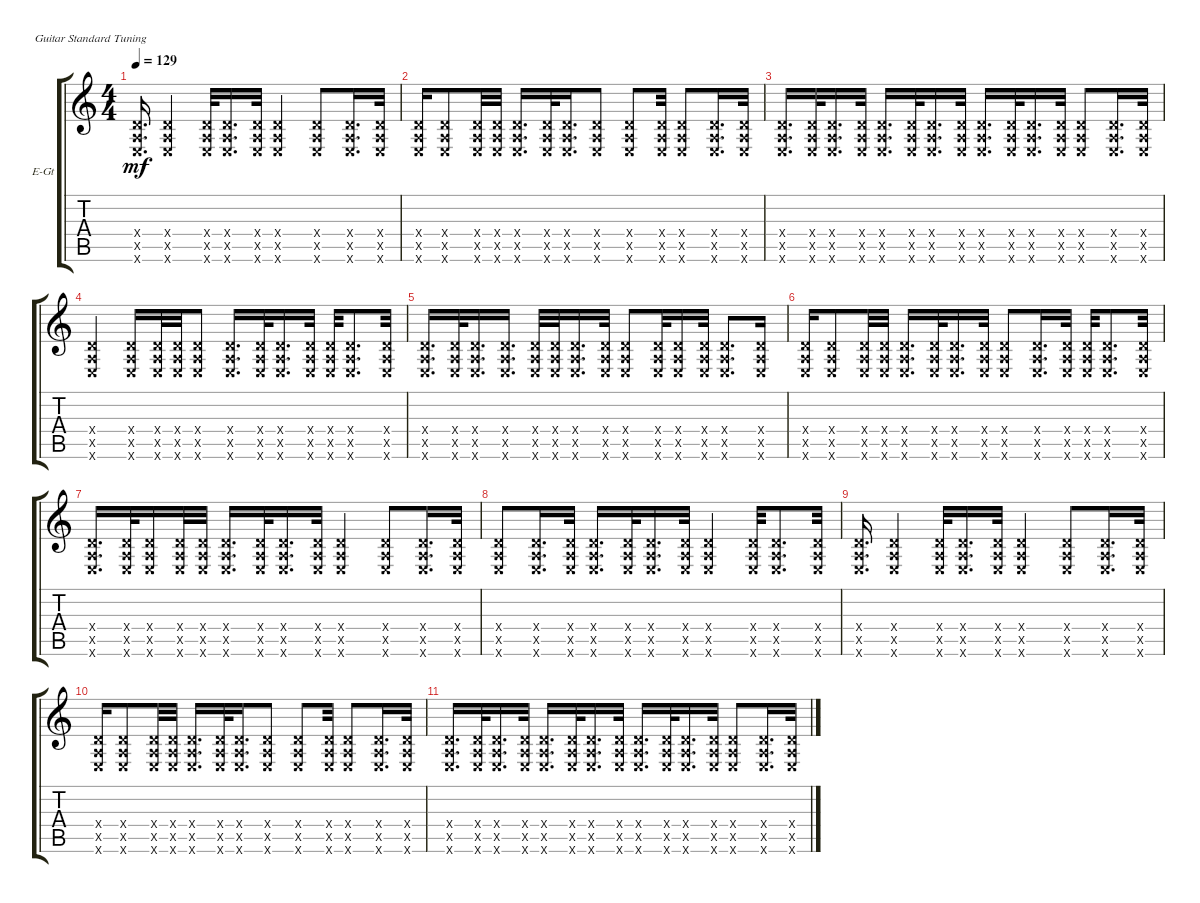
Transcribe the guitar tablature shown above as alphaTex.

\bracketExtendMode groupsimilarinstruments
\firstSystemTrackNameOrientation horizontal
\otherSystemsTrackNameOrientation horizontal
\track ("Electric Guitar" "E-Gt") {instrument overdrivenguitar}
\staff {score tabs}
\tuning (E4 B3 G3 D3 A2 E2)
\ts (4 4)
\tempo 129
\clef g2
\scale
0.333333
\ks c
(0.6{x} 0.5{x} 0.4{x}).16{d dy mf} (0.6{x} 0.5{x} 0.4{x}).4 (0.6{x} 0.5{x} 0.4{x}).32 (0.6{x} 0.5{x} 0.4{x}).16{d} (0.6{x} 0.5{x} 0.4{x}).32 (0.6{x} 0.5{x} 0.4{x}).4 (0.6{x} 0.5{x} 0.4{x}).8 (0.6{x} 0.5{x} 0.4{x}).16{d} (0.6{x} 0.5{x} 0.4{x}).32 |
\scale
0.333333 (0.6{x} 0.5{x} 0.4{x}).16 (0.6{x} 0.5{x} 0.4{x}).8 (0.6{x} 0.5{x} 0.4{x}).32 (0.6{x} 0.5{x} 0.4{x}).32 (0.6{x} 0.5{x} 0.4{x}).16{d} (0.6{x} 0.5{x} 0.4{x}).32 (0.6{x} 0.5{x} 0.4{x}).16{d} (0.6{x} 0.5{x} 0.4{x}).8 (0.6{x} 0.5{x} 0.4{x}).8 (0.6{x} 0.5{x} 0.4{x}).32 (0.6{x} 0.5{x} 0.4{x}).8 (0.6{x} 0.5{x} 0.4{x}).16{d} (0.6{x} 0.5{x} 0.4{x}).32 |
\scale
0.333333 (0.6{x} 0.5{x} 0.4{x}).16{d} (0.6{x} 0.5{x} 0.4{x}).32 (0.6{x} 0.5{x} 0.4{x}).16{d} (0.6{x} 0.5{x} 0.4{x}).32 (0.6{x} 0.5{x} 0.4{x}).16{d} (0.6{x} 0.5{x} 0.4{x}).32 (0.6{x} 0.5{x} 0.4{x}).16{d} (0.6{x} 0.5{x} 0.4{x}).32 (0.6{x} 0.5{x} 0.4{x}).16{d} (0.6{x} 0.5{x} 0.4{x}).32 (0.6{x} 0.5{x} 0.4{x}).16{d} (0.6{x} 0.5{x} 0.4{x}).32 (0.6{x} 0.5{x} 0.4{x}).8 (0.6{x} 0.5{x} 0.4{x}).16{d} (0.6{x} 0.5{x} 0.4{x}).32 |
\scale
0.333333 (0.6{x} 0.5{x} 0.4{x}).4 (0.4{x} 0.5{x} 0.6{x}).16 (0.6{x} 0.5{x} 0.4{x}).32 (0.4{x} 0.5{x} 0.6{x}).32 (0.6{x} 0.5{x} 0.4{x}).8 (0.4{x} 0.5{x} 0.6{x}).16{d} (0.6{x} 0.5{x} 0.4{x}).32 (0.6{x} 0.5{x} 0.4{x}).16{d} (0.6{x} 0.5{x} 0.4{x}).32 (0.6{x} 0.5{x} 0.4{x}).32 (0.6{x} 0.5{x} 0.4{x}).8{d} (0.6{x} 0.5{x} 0.4{x}).32 |
\scale
0.333333 (0.6{x} 0.5{x} 0.4{x}).16{d} (0.6{x} 0.5{x} 0.4{x}).32 (0.6{x} 0.5{x} 0.4{x}).16{d} (0.6{x} 0.5{x} 0.4{x}).16{d} (0.6{x} 0.5{x} 0.4{x}).32 (0.6{x} 0.5{x} 0.4{x}).32 (0.6{x} 0.5{x} 0.4{x}).16{d} (0.6{x} 0.5{x} 0.4{x}).32 (0.6{x} 0.5{x} 0.4{x}).8 (0.6{x} 0.5{x} 0.4{x}).32 (0.6{x} 0.5{x} 0.4{x}).16 (0.6{x} 0.5{x} 0.4{x}).32 (0.6{x} 0.5{x} 0.4{x}).8{d} (0.6{x} 0.5{x} 0.4{x}).16 |
\scale
0.333333 (0.6{x} 0.5{x} 0.4{x}).16 (0.6{x} 0.5{x} 0.4{x}).8 (0.6{x} 0.5{x} 0.4{x}).32 (0.6{x} 0.5{x} 0.4{x}).32 (0.6{x} 0.5{x} 0.4{x}).16{d} (0.6{x} 0.5{x} 0.4{x}).32 (0.6{x} 0.5{x} 0.4{x}).16{d} (0.6{x} 0.5{x} 0.4{x}).32 (0.6{x} 0.5{x} 0.4{x}).8 (0.6{x} 0.5{x} 0.4{x}).16{d} (0.6{x} 0.5{x} 0.4{x}).32 (0.6{x} 0.5{x} 0.4{x}).32 (0.6{x} 0.5{x} 0.4{x}).8{d} (0.6{x} 0.5{x} 0.4{x}).32 |
\scale
0.333333 (0.6{x} 0.5{x} 0.4{x}).16{d} (0.6{x} 0.5{x} 0.4{x}).32 (0.6{x} 0.5{x} 0.4{x}).16 (0.6{x} 0.5{x} 0.4{x}).32 (0.6{x} 0.5{x} 0.4{x}).32 (0.6{x} 0.5{x} 0.4{x}).16{d} (0.6{x} 0.5{x} 0.4{x}).32 (0.6{x} 0.5{x} 0.4{x}).16{d} (0.6{x} 0.5{x} 0.4{x}).32 (0.6{x} 0.5{x} 0.4{x}).4 (0.6{x} 0.5{x} 0.4{x}).8 (0.6{x} 0.5{x} 0.4{x}).16{d} (0.6{x} 0.5{x} 0.4{x}).32 |
\scale
0.333333 (0.6{x} 0.5{x} 0.4{x}).8 (0.6{x} 0.5{x} 0.4{x}).16{d} (0.6{x} 0.5{x} 0.4{x}).32 (0.6{x} 0.5{x} 0.4{x}).16{d} (0.6{x} 0.5{x} 0.4{x}).32 (0.6{x} 0.5{x} 0.4{x}).16{d} (0.6{x} 0.5{x} 0.4{x}).32 (0.6{x} 0.5{x} 0.4{x}).4 (0.6{x} 0.5{x} 0.4{x}).32 (0.6{x} 0.5{x} 0.4{x}).8{d} (0.6{x} 0.5{x} 0.4{x}).32 |
\scale
0.333333 (0.6{x} 0.5{x} 0.4{x}).16{d} (0.6{x} 0.5{x} 0.4{x}).4 (0.6{x} 0.5{x} 0.4{x}).32 (0.6{x} 0.5{x} 0.4{x}).16{d} (0.6{x} 0.5{x} 0.4{x}).32 (0.6{x} 0.5{x} 0.4{x}).4 (0.6{x} 0.5{x} 0.4{x}).8 (0.6{x} 0.5{x} 0.4{x}).16{d} (0.6{x} 0.5{x} 0.4{x}).32 |
\scale
0.333333 (0.6{x} 0.5{x} 0.4{x}).16 (0.6{x} 0.5{x} 0.4{x}).8 (0.6{x} 0.5{x} 0.4{x}).32 (0.6{x} 0.5{x} 0.4{x}).32 (0.6{x} 0.5{x} 0.4{x}).16{d} (0.6{x} 0.5{x} 0.4{x}).32 (0.6{x} 0.5{x} 0.4{x}).16{d} (0.6{x} 0.5{x} 0.4{x}).8 (0.6{x} 0.5{x} 0.4{x}).8 (0.6{x} 0.5{x} 0.4{x}).32 (0.6{x} 0.5{x} 0.4{x}).8 (0.6{x} 0.5{x} 0.4{x}).16{d} (0.6{x} 0.5{x} 0.4{x}).32 |
\scale
0.333333 (0.6{x} 0.5{x} 0.4{x}).16{d} (0.6{x} 0.5{x} 0.4{x}).32 (0.6{x} 0.5{x} 0.4{x}).16{d} (0.6{x} 0.5{x} 0.4{x}).32 (0.6{x} 0.5{x} 0.4{x}).16{d} (0.6{x} 0.5{x} 0.4{x}).32 (0.6{x} 0.5{x} 0.4{x}).16{d} (0.6{x} 0.5{x} 0.4{x}).32 (0.6{x} 0.5{x} 0.4{x}).16{d} (0.6{x} 0.5{x} 0.4{x}).32 (0.6{x} 0.5{x} 0.4{x}).16{d} (0.6{x} 0.5{x} 0.4{x}).32 (0.6{x} 0.5{x} 0.4{x}).8 (0.6{x} 0.5{x} 0.4{x}).16{d} (0.6{x} 0.5{x} 0.4{x}).32 |
\scale
0.333333 |
\scale
0.333333 |
\scale
0.333333 |
\scale
0.333333 |
\scale
0.333333
